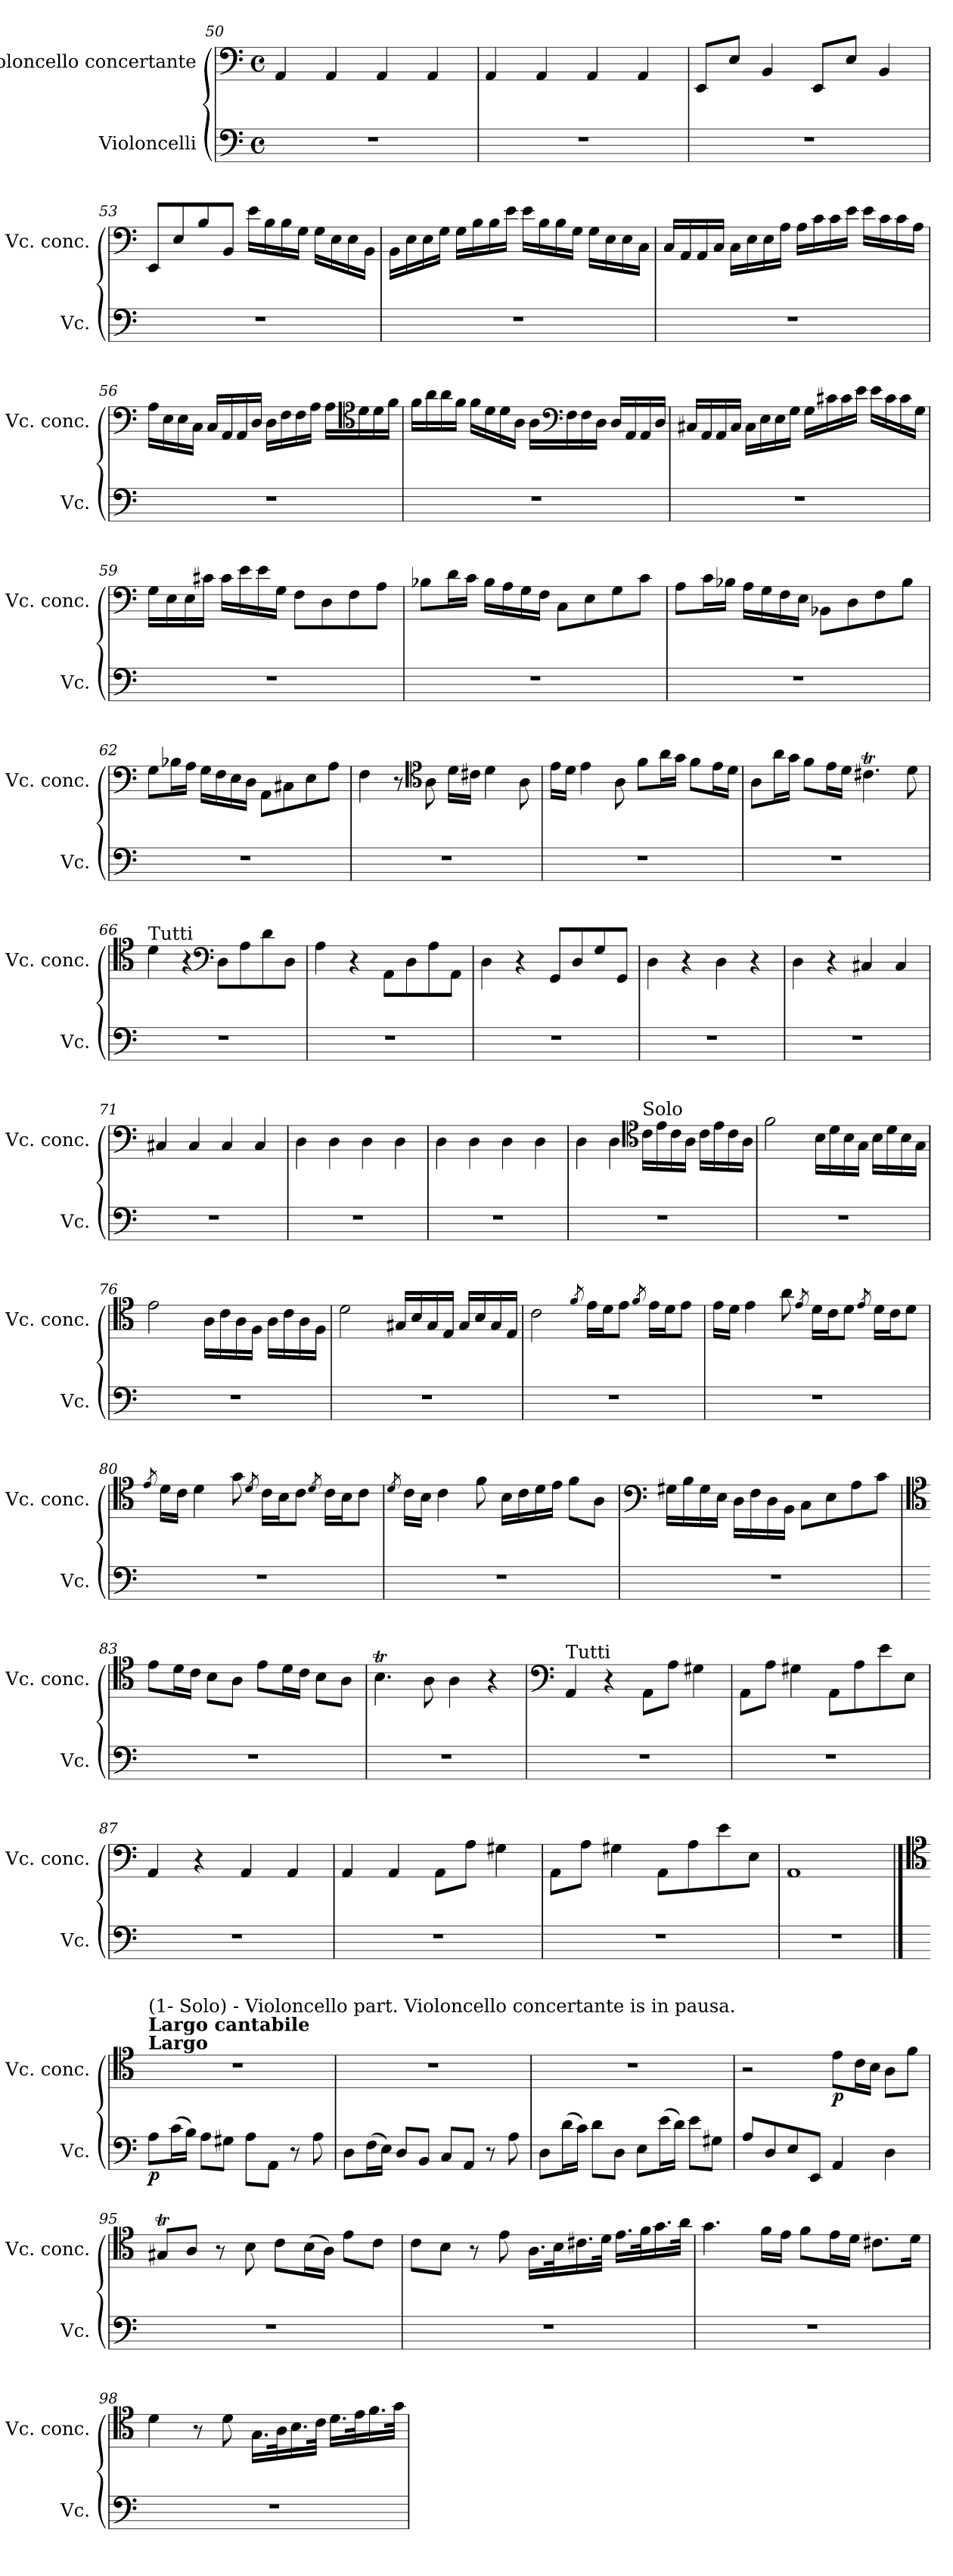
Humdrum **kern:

**kern	**dynam	**kern	**dynam
*part2	*part2	*part1	*part1
*staff2	*staff2	*staff1	*staff1
*I"Violoncelli	*	*I"Violoncello concertante	*
*I'Vc.	*	*I'Vc. conc.	*
*clefF4	*	*clefF4	*
*k[]	*	*k[]	*
*M4/4	*	*M4/4	*
*met(c)	*	*met(c)	*
=50	=50	=50	=50
1r	.	4AA/	.
.	.	4AA/	.
.	.	4AA/	.
.	.	4AA/	.
=51	=51	=51	=51
1r	.	4AA/	.
.	.	4AA/	.
.	.	4AA/	.
.	.	4AA/	.
=52	=52	=52	=52
1r	.	8EE/L	.
.	.	8E/J	.
.	.	4BB/	.
.	.	8EE/L	.
.	.	8E/J	.
.	.	4BB/	.
=53	=53	=53	=53
1r	.	8EE/L	.
.	.	8E/	.
.	.	8B/	.
.	.	8BB/J	.
.	.	16e\LL	.
.	.	16B\	.
.	.	16B\	.
.	.	16G\JJ	.
.	.	16G\LL	.
.	.	16E\	.
.	.	16E\	.
.	.	16BB\JJ	.
=54	=54	=54	=54
1r	.	16BB\LL	.
.	.	16E\	.
.	.	16E\	.
.	.	16G\JJ	.
.	.	16G\LL	.
.	.	16B\	.
.	.	16B\	.
.	.	16e\JJ	.
.	.	16e\LL	.
.	.	16B\	.
.	.	16B\	.
.	.	16G\JJ	.
.	.	16G\LL	.
.	.	16E\	.
.	.	16E\	.
.	.	16C\JJ	.
!!LO:PB:g=z
=55	=55	=55	=55
1r	.	16C/LL	.
.	.	16AA/	.
.	.	16AA/	.
.	.	16C/JJ	.
.	.	16C\LL	.
.	.	16E\	.
.	.	16E\	.
.	.	16A\JJ	.
.	.	16A\LL	.
.	.	16c\	.
.	.	16c\	.
.	.	16e\JJ	.
.	.	16e\LL	.
.	.	16c\	.
.	.	16c\	.
.	.	16A\JJ	.
=56	=56	=56	=56
1r	.	16A\LL	.
.	.	16E\	.
.	.	16E\	.
.	.	16C\JJ	.
.	.	16C/LL	.
.	.	16AA/	.
.	.	16AA/	.
.	.	16D/JJ	.
.	.	16D\LL	.
.	.	16F\	.
.	.	16F\	.
.	.	16A\JJ	.
.	.	16A\LL	.
*	*	*clefC4	*
.	.	16d\	.
.	.	16d\	.
.	.	16f\JJ	.
=57	=57	=57	=57
1r	.	16f\LL	.
.	.	16a\	.
.	.	16a\	.
.	.	16f\JJ	.
.	.	16f\LL	.
.	.	16d\	.
.	.	16d\	.
.	.	16A\JJ	.
.	.	16A\LL	.
*	*	*clefF4	*
.	.	16F\	.
.	.	16F\	.
.	.	16D\JJ	.
.	.	16D/LL	.
.	.	16AA/	.
.	.	16AA/	.
.	.	16D/JJ	.
=58	=58	=58	=58
1r	.	16C#X/LL	.
.	.	16AA/	.
.	.	16AA/	.
.	.	16C#/JJ	.
.	.	16C#\LL	.
.	.	16E\	.
.	.	16E\	.
.	.	16G\JJ	.
.	.	16G\LL	.
.	.	16c#X\	.
.	.	16c#\	.
.	.	16e\JJ	.
.	.	16e\LL	.
.	.	16c#\	.
.	.	16c#\	.
.	.	16G\JJ	.
=59	=59	=59	=59
1r	.	16G\LL	.
.	.	16E\	.
.	.	16E\	.
.	.	16c#X\JJ	.
.	.	16c#\LL	.
.	.	16e\	.
.	.	16e\	.
.	.	16G\JJ	.
.	.	8F\L	.
.	.	8D\	.
.	.	8F\	.
.	.	8A\J	.
!!LO:LB:g=z
=60	=60	=60	=60
1r	.	8B-X\L	.
.	.	16d\L	.
.	.	16c\JJ	.
.	.	16B-\LL	.
.	.	16A\	.
.	.	16G\	.
.	.	16F\JJ	.
.	.	8C\L	.
.	.	8E\	.
.	.	8G\	.
.	.	8c\J	.
=61	=61	=61	=61
1r	.	8A\L	.
.	.	16c\L	.
.	.	16B-X\JJ	.
.	.	16A\LL	.
.	.	16G\	.
.	.	16F\	.
.	.	16E\JJ	.
.	.	8BB-X\L	.
.	.	8D\	.
.	.	8F\	.
.	.	8B-\J	.
=62	=62	=62	=62
1r	.	8G\L	.
.	.	16B-X\L	.
.	.	16A\JJ	.
.	.	16G\LL	.
.	.	16F\	.
.	.	16E\	.
.	.	16D\JJ	.
.	.	8AA\L	.
.	.	8C#X\	.
.	.	8E\	.
.	.	8A\J	.
=63	=63	=63	=63
1r	.	4F\	.
.	.	8r	.
*	*	*clefC4	*
.	.	8A\	.
.	.	16d\LL	.
.	.	16c#X\JJ	.
.	.	4d\	.
.	.	8A\	.
=64	=64	=64	=64
1r	.	16e\LL	.
.	.	16d\JJ	.
.	.	4e\	.
.	.	8A\	.
.	.	8f\L	.
.	.	16a\L	.
.	.	16g\JJ	.
.	.	8f\L	.
.	.	16e\L	.
.	.	16d\JJ	.
=65	=65	=65	=65
1r	.	8A\L	.
.	.	16a\L	.
.	.	16g\JJ	.
.	.	8f\L	.
.	.	16e\L	.
.	.	16d\JJ	.
.	.	4.c#Xt\	.
.	.	8d\	.
=66	=66	=66	=66
!	!	!LO:TX:a:t=Tutti	!
1r	.	4d\	.
.	.	4r	.
*	*	*clefF4	*
.	.	8D\L	.
.	.	8A\	.
.	.	8d\	.
.	.	8D\J	.
=67	=67	=67	=67
1r	.	4A\	.
.	.	4r	.
.	.	8AA\L	.
.	.	8D\	.
.	.	8A\	.
.	.	8AA\J	.
!!LO:LB:g=z
=68	=68	=68	=68
1r	.	4D\	.
.	.	4r	.
.	.	8GG/L	.
.	.	8D/	.
.	.	8G/	.
.	.	8GG/J	.
=69	=69	=69	=69
1r	.	4D\	.
.	.	4r	.
.	.	4D\	.
.	.	4r	.
=70	=70	=70	=70
1r	.	4D\	.
.	.	4r	.
.	.	4C#X/	.
.	.	4C#/	.
=71	=71	=71	=71
1r	.	4C#X/	.
.	.	4C#/	.
.	.	4C#/	.
.	.	4C#/	.
=72	=72	=72	=72
1r	.	4D\	.
.	.	4D\	.
.	.	4D\	.
.	.	4D\	.
=73	=73	=73	=73
1r	.	4D\	.
.	.	4D\	.
.	.	4D\	.
.	.	4D\	.
=74	=74	=74	=74
1r	.	4D\	.
.	.	4D\	.
*	*	*clefC4	*
!	!	!LO:TX:a:t=Solo	!
.	.	16c\LL	.
.	.	16e\	.
.	.	16c\	.
.	.	16A\JJ	.
.	.	16c\LL	.
.	.	16e\	.
.	.	16c\	.
.	.	16A\JJ	.
=75	=75	=75	=75
1r	.	2f\	.
.	.	16B\LL	.
.	.	16d\	.
.	.	16B\	.
.	.	16G\JJ	.
.	.	16B\LL	.
.	.	16d\	.
.	.	16B\	.
.	.	16G\JJ	.
=76	=76	=76	=76
1r	.	2e\	.
.	.	16A\LL	.
.	.	16c\	.
.	.	16A\	.
.	.	16F\JJ	.
.	.	16A\LL	.
.	.	16c\	.
.	.	16A\	.
.	.	16F\JJ	.
=77	=77	=77	=77
1r	.	2d\	.
.	.	16G#X/LL	.
.	.	16B/	.
.	.	16G#/	.
.	.	16E/JJ	.
.	.	16G#/LL	.
.	.	16B/	.
.	.	16G#/	.
.	.	16E/JJ	.
=78	=78	=78	=78
1r	.	2c\	.
.	.	8qf/	.
.	.	16e\LL	.
.	.	16d\J	.
.	.	8e\J	.
.	.	8qf/	.
.	.	16e\LL	.
.	.	16d\J	.
.	.	8e\J	.
!!LO:LB:g=z
=79	=79	=79	=79
1r	.	16e\LL	.
.	.	16d\JJ	.
.	.	4e\	.
.	.	8a\	.
.	.	8qe/	.
.	.	16d\LL	.
.	.	16c\J	.
.	.	8d\J	.
.	.	8qe/	.
.	.	16d\LL	.
.	.	16c\J	.
.	.	8d\J	.
=80	=80	=80	=80
.	.	8qe/	.
1r	.	16d\LL	.
.	.	16c\JJ	.
.	.	4d\	.
.	.	8g\	.
.	.	8qd/	.
.	.	16c\LL	.
.	.	16B\J	.
.	.	8c\J	.
.	.	8qd/	.
.	.	16c\LL	.
.	.	16B\J	.
.	.	8c\J	.
=81	=81	=81	=81
.	.	8qd/	.
1r	.	16c\LL	.
.	.	16B\JJ	.
.	.	4c\	.
.	.	8f\	.
.	.	16B\LL	.
.	.	16c\	.
.	.	16d\	.
.	.	16e\JJ	.
.	.	8f\L	.
.	.	8A\J	.
=82	=82	=82	=82
*	*	*clefF4	*
1r	.	16G#X\LL	.
.	.	16B\	.
.	.	16G#\	.
.	.	16E\JJ	.
.	.	16D\LL	.
.	.	16F\	.
.	.	16D\	.
.	.	16BB\JJ	.
.	.	8C\L	.
.	.	8E\	.
.	.	8A\	.
.	.	8c\J	.
=83	=83	=83	=83
*	*	*clefC4	*
1r	.	8e\L	.
.	.	16d\L	.
.	.	16c\JJ	.
.	.	8B\L	.
.	.	8A\J	.
.	.	8e\L	.
.	.	16d\L	.
.	.	16c\JJ	.
.	.	8B\L	.
.	.	8A\J	.
=84	=84	=84	=84
1r	.	4.Bt\	.
.	.	8A\	.
.	.	4A\	.
.	.	4r	.
=85	=85	=85	=85
*	*	*clefF4	*
!	!	!LO:TX:a:t=Tutti	!
1r	.	4AA/	.
.	.	4r	.
.	.	8AA\L	.
.	.	8A\J	.
.	.	4G#X\	.
=86	=86	=86	=86
1r	.	8AA\L	.
.	.	8A\J	.
.	.	4G#X\	.
.	.	8AA\L	.
.	.	8A\	.
.	.	8e\	.
.	.	8E\J	.
=87	=87	=87	=87
1r	.	4AA/	.
.	.	4r	.
.	.	4AA/	.
.	.	4AA/	.
!!LO:LB:g=z
=88	=88	=88	=88
1r	.	4AA/	.
.	.	4AA/	.
.	.	8AA\L	.
.	.	8A\J	.
.	.	4G#X\	.
=89	=89	=89	=89
1r	.	8AA\L	.
.	.	8A\J	.
.	.	4G#X\	.
.	.	8AA\L	.
.	.	8A\	.
.	.	8e\	.
.	.	8E\J	.
=90	=90	=90	=90
1r	.	1AA	.
==91	==91	==91	==91
*	*	*clefC4	*
!	!	!LO:TX:a:B:t=Largo	!
!	!	!LO:TX:B:t=Largo cantabile	!
!	!	!LO:TX:a:t=(1- Solo) - Violoncello part. Violoncello concertante is in pausa.	!
!	!LO:DY:b	!	!
8A\L	p	1r	.
(>16c\L	.	.	.
16B\JJ)	.	.	.
8A\L	.	.	.
8G#X\J	.	.	.
8A\L	.	.	.
8AA\J	.	.	.
8r	.	.	.
8A\	.	.	.
=92	=92	=92	=92
8D\L	.	1r	.
(>16F\L	.	.	.
16E\JJ)	.	.	.
8D/L	.	.	.
8BB/J	.	.	.
8C/L	.	.	.
8AA/J	.	.	.
8r	.	.	.
8A\	.	.	.
=93	=93	=93	=93
8D\L	.	1r	.
(>16d\L	.	.	.
16c\JJ)	.	.	.
8d\L	.	.	.
8D\J	.	.	.
8E\L	.	.	.
(>16e\L	.	.	.
16d\JJ)	.	.	.
8e\L	.	.	.
8G#X\J	.	.	.
=94	=94	=94	=94
8A/L	.	2r	.
8D/	.	.	.
8E/	.	.	.
8EE/J	.	.	.
!	!	!	!LO:DY:b
4AA/	.	8e\L	p
.	.	16c\L	.
.	.	16B\JJ	.
4D\	.	8A\L	.
.	.	8f\J	.
=95	=95	=95	=95
1r	.	8G#Xt/L	.
.	.	8A/J	.
.	.	8r	.
.	.	8B\	.
.	.	8c\L	.
.	.	(>16B\L	.
.	.	16A\JJ)	.
.	.	8e\L	.
.	.	8c\J	.
=96	=96	=96	=96
1r	.	8c\L	.
.	.	8B\J	.
.	.	8r	.
.	.	8e\	.
.	.	16.A\LL	.
.	.	32B\K	.
.	.	16.c#X\	.
.	.	32d\JJk	.
.	.	16.e\LL	.
.	.	32f\K	.
.	.	16.g\	.
.	.	32a\JJk	.
!!LO:LB:g=z
=97	=97	=97	=97
1r	.	4.g\	.
.	.	16f\LL	.
.	.	16e\JJ	.
.	.	8f\L	.
.	.	16e\L	.
.	.	16d\JJ	.
.	.	8.c#X\L	.
.	.	16d\Jk	.
=98	=98	=98	=98
1r	.	4d\	.
.	.	8r	.
.	.	8d\	.
.	.	16.G\LL	.
.	.	32A\K	.
.	.	16.B\	.
.	.	32c\JJk	.
.	.	16.d\LL	.
.	.	32e\K	.
.	.	16.f\	.
.	.	32g\JJk	.
=	=	=	=
*-	*-	*-	*-
